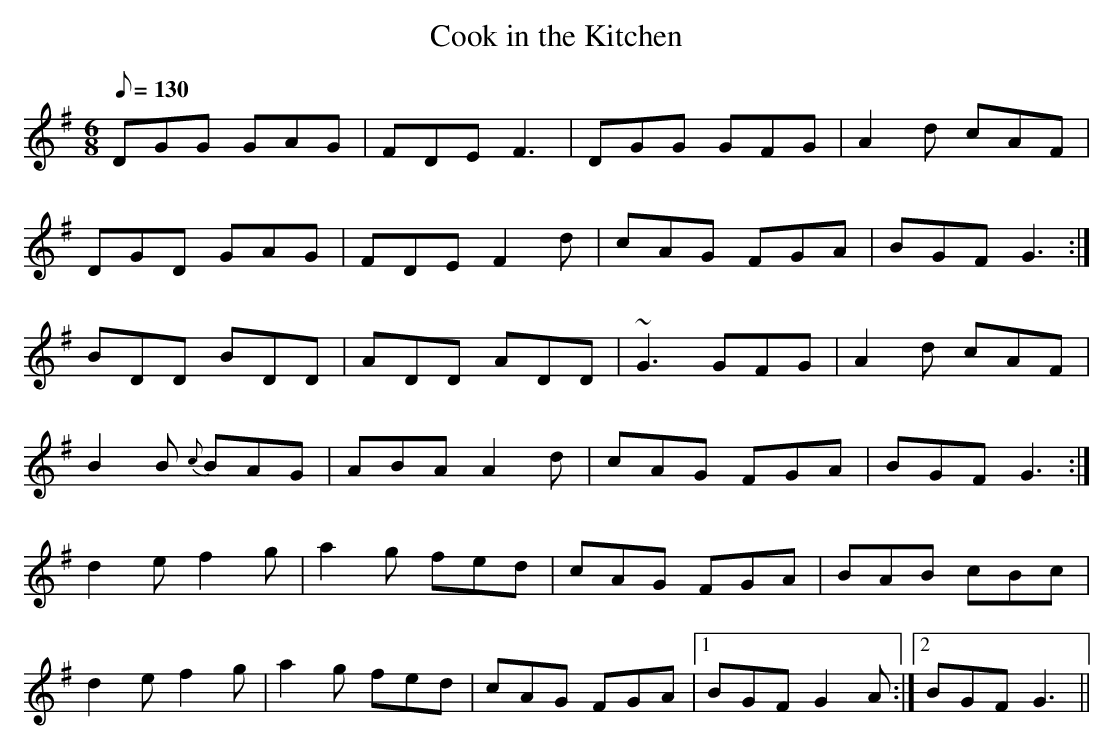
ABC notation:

X:1
T:Cook in the Kitchen
M:6/8
Q:130
K:Em
DGG GAG|FDE F3|DGG GFG|A2d cAF|
DGD GAG|FDE F2d|cAG FGA|BGF G3:|
BDD BDD|ADD ADD|~G3 GFG|A2d cAF|
B2B {c}BAG|ABA A2d|cAG FGA|BGF G3:|
d2e f2g|a2g fed|cAG FGA|BAB cBc|
d2e f2g|a2g fed|cAG FGA|1 BGF G2A:|2 BGF G3||
